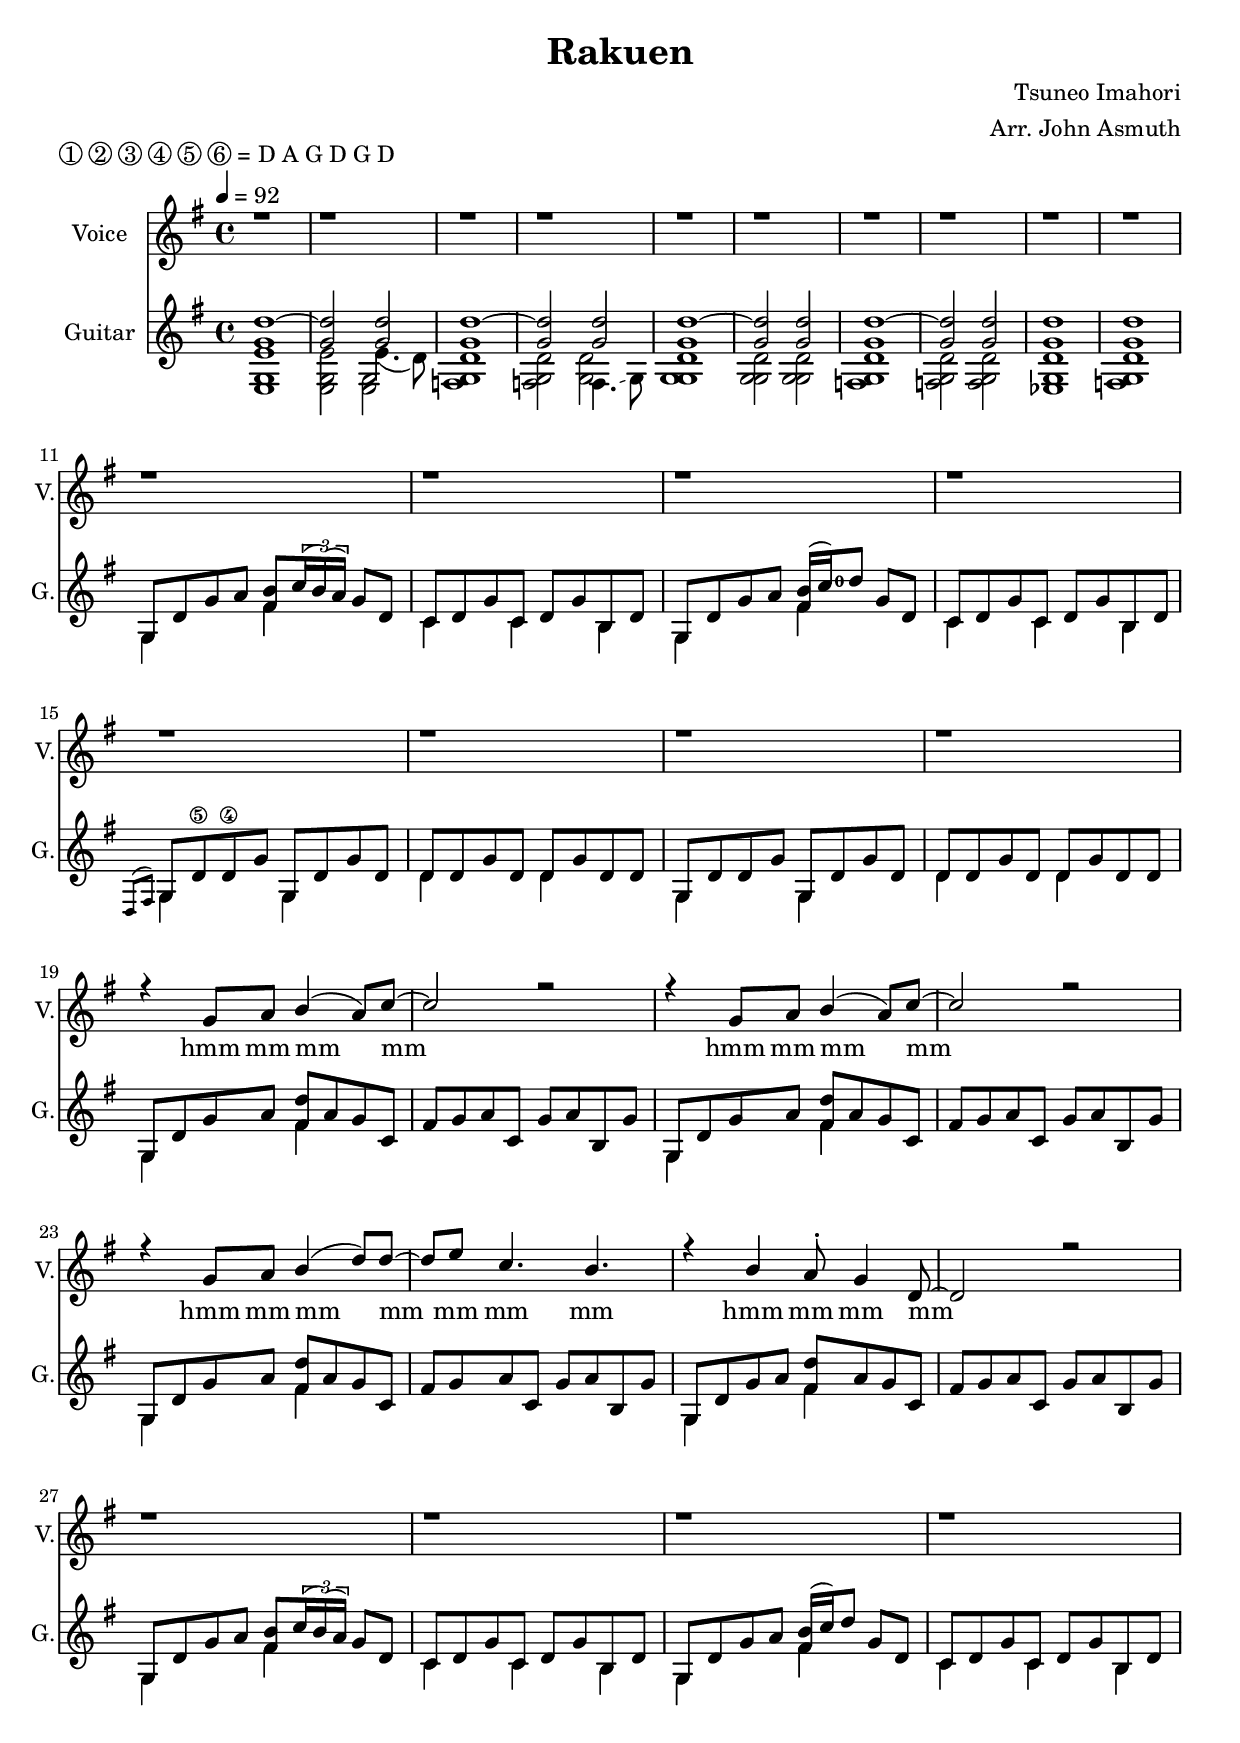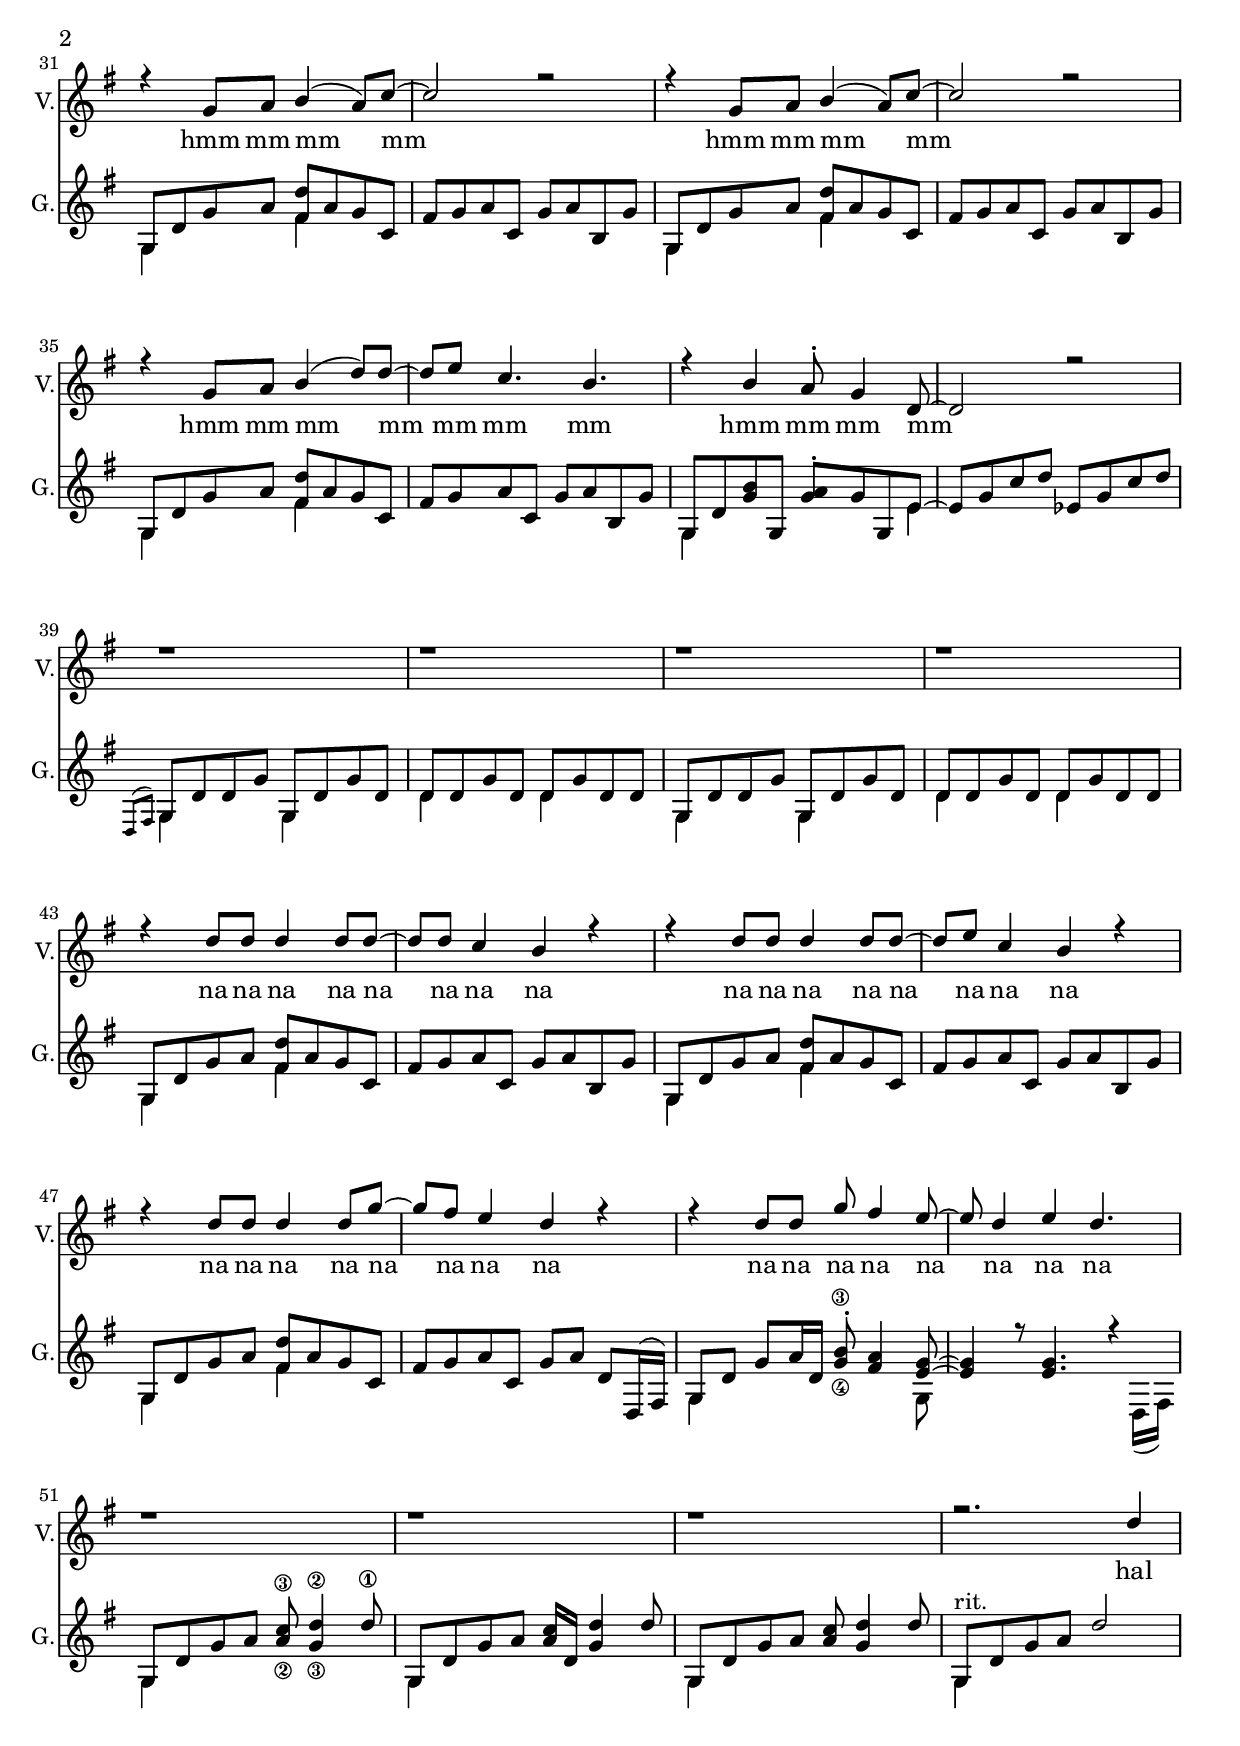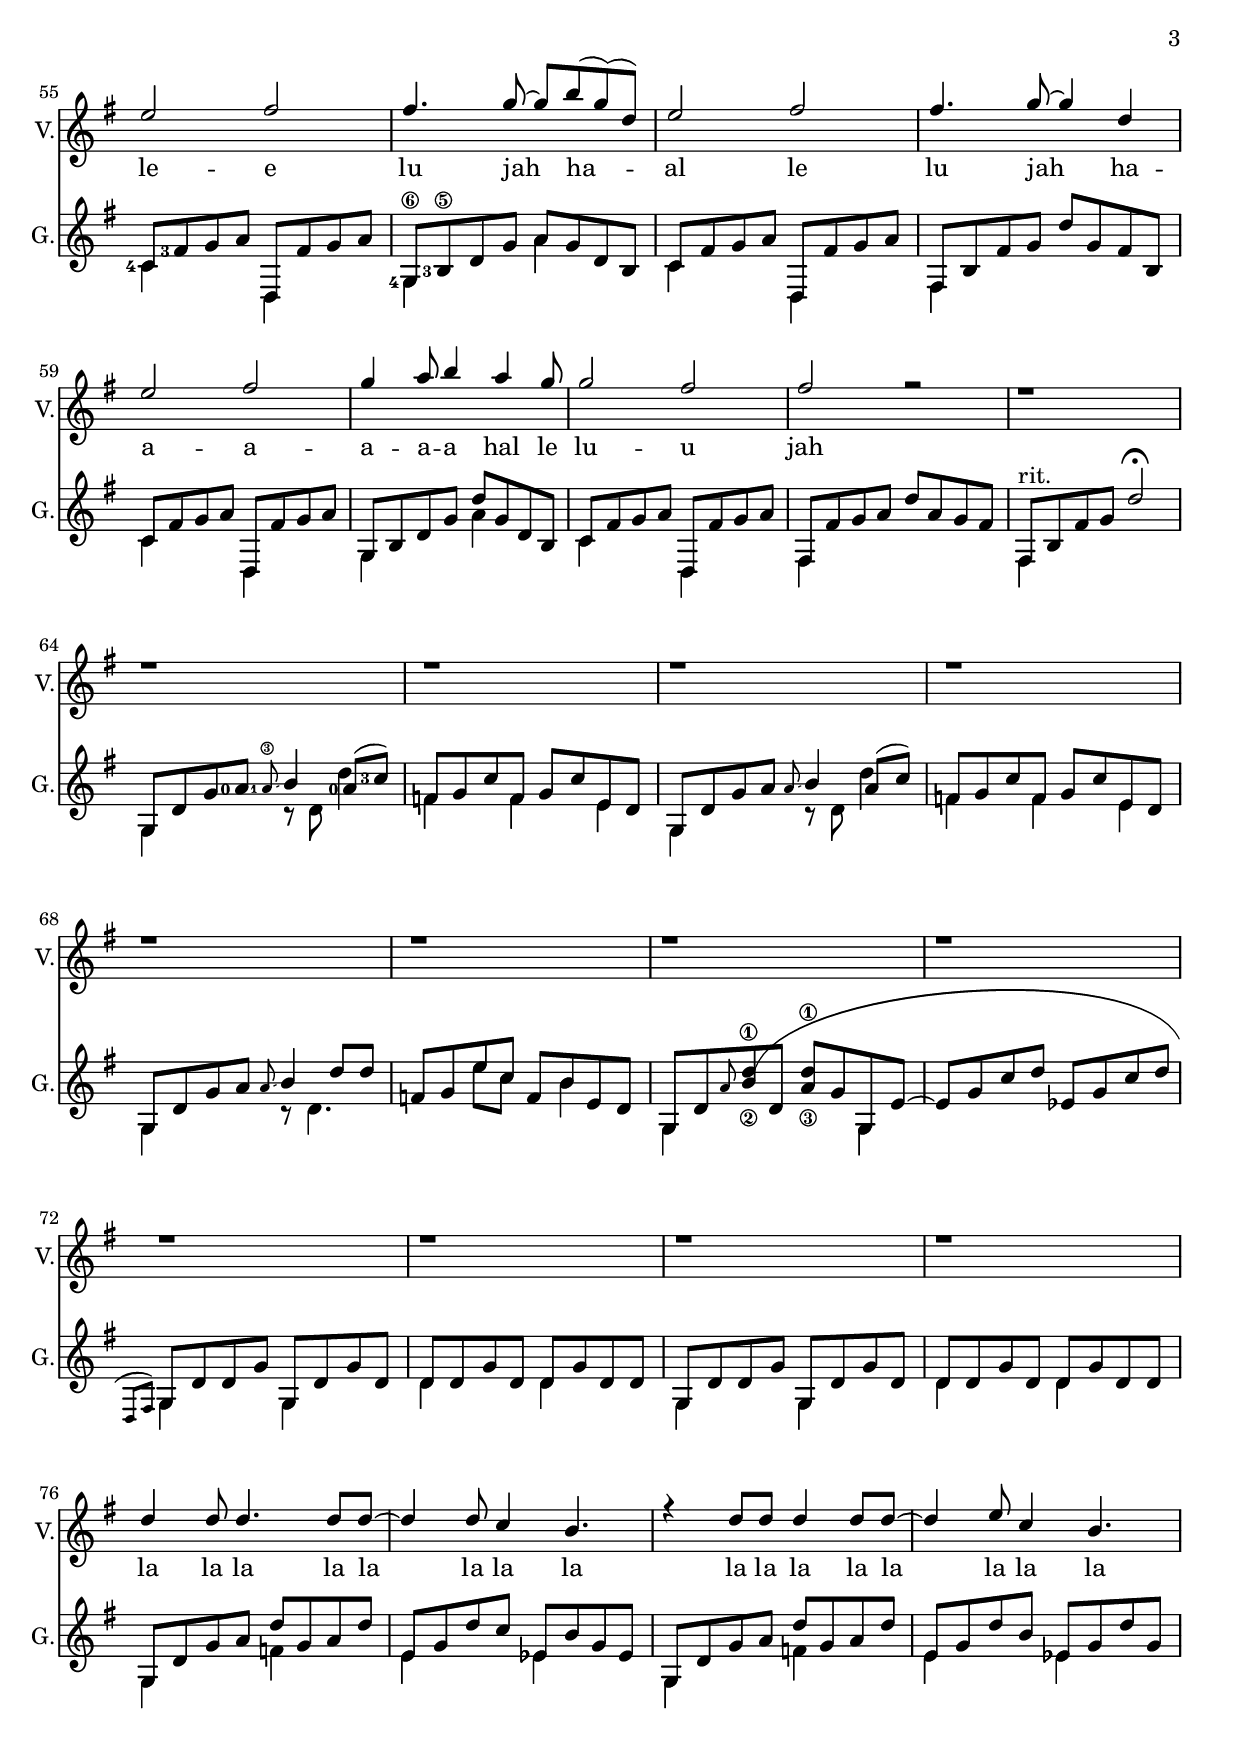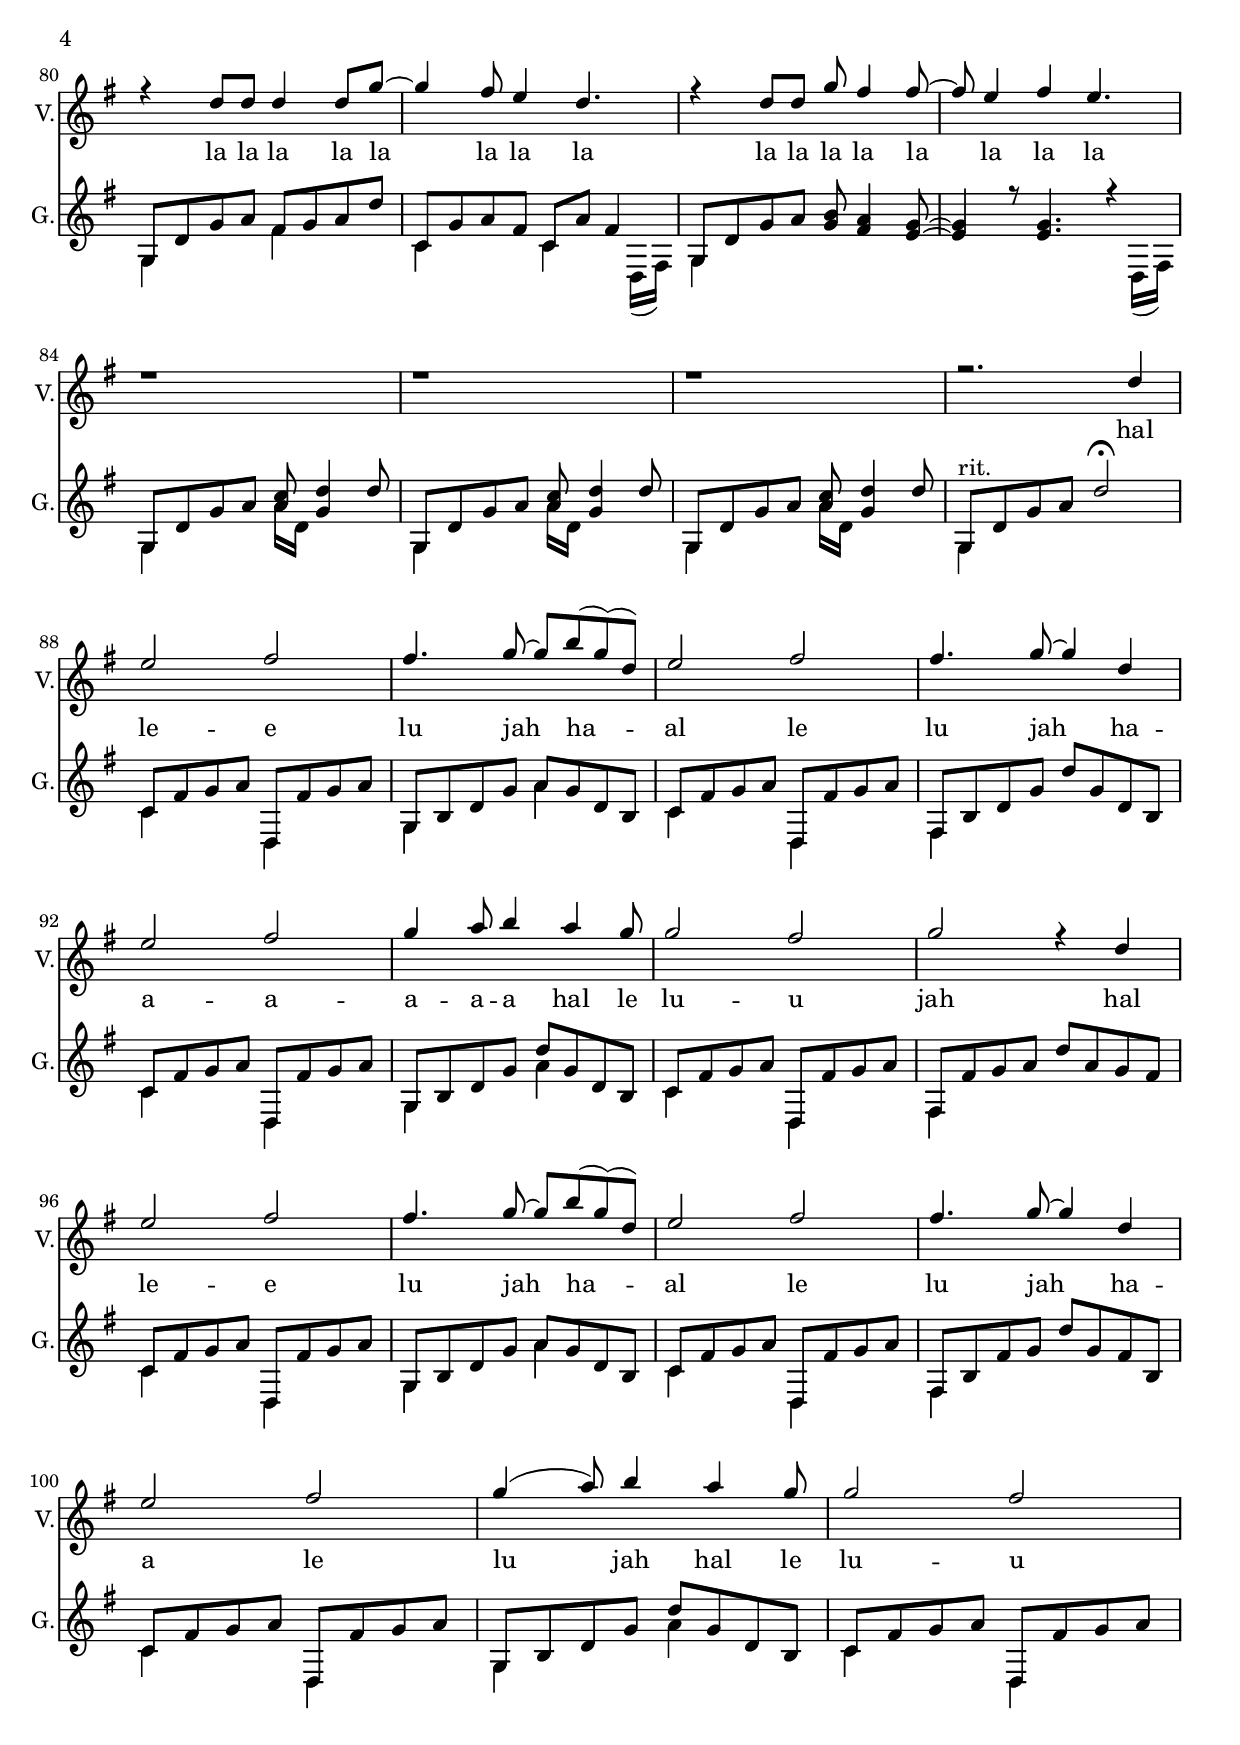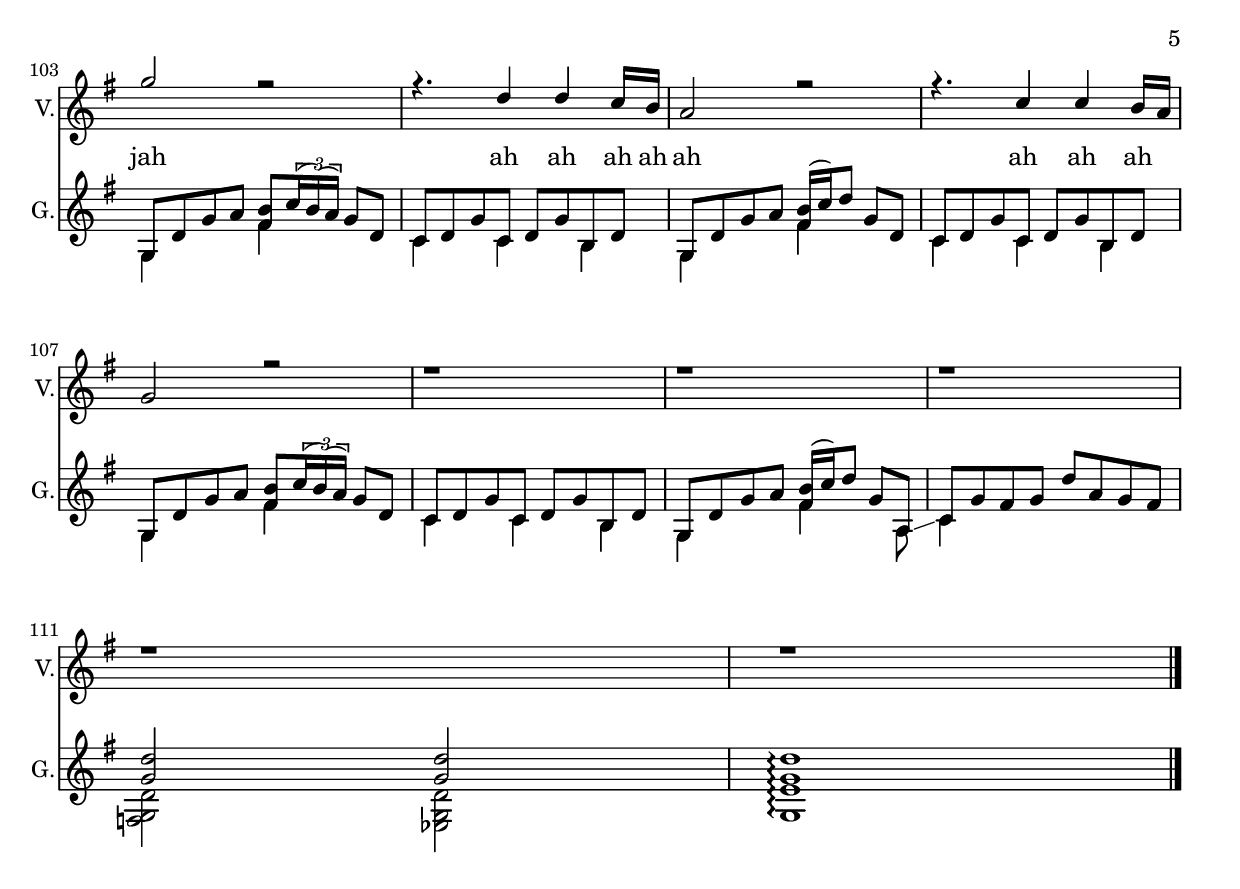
\version "2.18.2"
\header {
  title = "Rakuen"
  composer = "Tsuneo Imahori"
  arranger = "Arr. John Asmuth"
  piece = \markup { \line { \circle 1 \circle 2 \circle 3 \circle 4 \circle 5 \circle 6 "= D A G D G D" } }
  
}

\include "bbarred.ly"
#(define RH rightHandFinger)

\score {
<<

\new Staff \with {
  instrumentName = #"Voice"
  shortInstrumentName = #"V."

} {
  \tempo 4 = 92
  \key g \major
  \new Voice = "song" { \voiceOne
    r1 | r1 | r1 | r1 | r1 |
    r1 | r1 | r1 | r1 | r1 |
    
    r1 | r1 | r1 | r1 |
    r1 | r1 | r1 | r1 |
    
    r4 g'8 a' b'4 (a'8) c''8~ | c''2 r |
    r4 g'8 a' b'4 (a'8) c''8~ | c''2 r |
    r4 g'8 a' b'4 (d''8) d''8~ d''8 e''8 c''4. b' |
    r4 b'4 a'8\staccato g'4 d'8~ d'2 r2  |
    
    r1 | r1 | r1 | r1 |
    
    r4 g'8 a' b'4 (a'8) c''8~ | c''2 r |
    r4 g'8 a' b'4 (a'8) c''8~ | c''2 r |
    r4 g'8 a' b'4 (d''8) d''8~ d''8 e''8 c''4. b' |
    r4 b'4 a'8\staccato g'4 d'8~ d'2 r2  |
    
    r1 | r1 | r1 | r1 |
    
    r4 d''8 d'' d''4 d''8 d''8~ d''8 d'' c''4 b' r |
    r4 d''8 d'' d''4 d''8 d''8~ d''8 e'' c''4 b' r |
    r4 d''8 d'' d''4 d''8 g''8~ g''8 fis'' e''4 d'' r |
    r4 d''8 d'' g''8 fis''4 e''8~ e''8 d''4 e'' d''4. |
    
    r1 | r1 | r1 | r2. d''4 |
    e''2 fis'' | fis''4. g''8~ g'' b'' (g'') (d'') |
    e''2 fis'' | fis''4. g''8~ g''4 d'' |
    e''2 fis'' | g''4 a''8 b''4 a''4 g''8 |
    g''2 fis'' | fis'' r |
    r1 |
    
    r1 | r1 | r1| r1 |
    r1 | r1 | r1| r1 |
    r1 | r1 | r1| r1 |
    
    d''4 d''8 d''4. d''8 d''~ | d''4 d''8 c''4 b'4. |
    r4 d''8 d'' d''4 d''8 d''8~ | d''4 e''8 c''4 b'4. |
    r4 d''8 d'' d''4 d''8 g''8~ | g''4 fis''8 e''4 d''4. |
    r4 d''8 d'' g'' fis''4 fis''8~ | fis''8 e''4 fis'' e''4. |
    
    r1 | r1 | r1 | r2. d''4 |
    e''2 fis'' | fis''4. g''8~ g'' b'' (g'') (d'') |
    e''2 fis'' | fis''4. g''8~ g''4 d'' |
    e''2 fis'' | g''4 a''8 b''4 a''4 g''8 |
    g''2 fis'' | g'' r4 d''4 |
    e''2 fis'' | fis''4. g''8~ g'' b'' (g'') (d'') |
    e''2 fis'' | fis''4. g''8~ g''4 d'' |
    e''2 fis'' | g''4 (a''8) b''4 a''4 g''8 |
    g''2 fis'' | g'' r |
    
    r4. d''4 d''4 c''16 b' | a'2 r |
    r4. c''4 c''4 b'16 a' | g'2 r |
    
    r1 | r1 | r1 | r1 | r1 |
    
    \bar "|."
  }
}

\new Lyrics \with { alignAboveContext = "staff" } {
  \lyricsto "song" {
    hmm mm mm mm
    hmm mm mm mm
    hmm mm mm mm mm mm mm
    hmm mm mm mm
    
    hmm mm mm mm
    hmm mm mm mm
    hmm mm mm mm mm mm mm
    hmm mm mm mm
    
    na na na na na na na na
    na na na na na na na na
    na na na na na na na na
    na na na na na na na na
    
    hal le -- e lu jah ha -- al le lu jah
    ha -- a -- a -- a -- a -- a hal le lu -- u jah
    
    la la la la la la la la
    la la la la la la la la
    la la la la la la la la
    la la la la la la la la
    
    hal le -- e lu jah ha -- al le lu jah
    ha -- a -- a -- a -- a -- a hal le lu -- u jah
    hal le -- e lu jah ha -- al le lu jah
    ha -- a le lu jah hal le lu -- u jah
    
    ah ah ah ah
    ah ah ah ah
  }
}

\new Staff \with {
  instrumentName = #"Guitar"
  shortInstrumentName = #"G."
} {
  {
    \time 4/4
    \clef "treble"
   
    <<
      \new Voice { \voiceOne
        \set fingeringOrientations = #'(left)
        
        \key g \major
        
        <d''~ g' >1 | <d'' g' >2 <d'' g' >2 |
        <d''~ g' >1 | <d'' g' >2 <d'' g' >2 | 
        <d''~ g' >1 |  <d'' g'>2 <d'' g' >2 |
        <d''~ g' >1 |  <d'' g'>2 <d'' g' >2 |
        <d'' g' >1 |  <d'' g'>1 |
        \break
        
        g8 d' g' a' <b' fis'>8 \tuplet 3/2 { c''16 (b') (a') } g'8 d' | c'8 d' g' c' d' g' b d' |
        g8 d' g' a' <b' fis'>16 (c'') <d''-0>8 g'8 d' | c'8 d' g' c' d' g' b d' |
        \break
        \grace { d (fis) } g8 d'\5 d'\4 g' g8 d' g' d' | d'8 d' g' d' d' g' d' d' |
        g8 d' d' g' g8 d' g' d' | d'8 d' g' d' d' g' d' d' |
        \break
        
        g8 d' g' a' <d'' fis'> a' g' c' | fis' g' a' c' g' a' b g' |
        g8 d' g' a' <d'' fis'> a' g' c' | fis' g' a' c' g' a' b g' |
        \break
        g8 d' g' a' <d'' fis'> a' g' c' | fis' g' a' c' g' a' b g' |
        g8 d' g' a' <d'' fis'> a' g' c' | fis' g' a' c' g' a' b g' |
        \break
        
        g8 d' g' a' <b' fis'> \tuplet 3/2 { c''16 (b') (a') } g'8 d' | c' d' g' c' d' g' b d' |
        g8 d' g' a' <b' fis'>16 (c''16) d''8 g'8 d' | c' d' g' c' d' g' b d' |
        \break
        
        g8 d' g' a' <d'' fis'> a' g' c' | fis' g' a' c' g' a' b g' |
        g8 d' g' a' <d'' fis'> a' g' c' | fis' g' a' c' g' a' b g' |
        \break
        g8 d' g' a' <d'' fis'> a' g' c' | fis' g' a' c' g' a' b g' |
        g8 d' <b' g'> g <a' g'>\staccato g' g e'~ | e' g' c'' d'' ees' g' c'' d'' |
        \break
        
        \grace { d (fis) } g8 d' d' g' g8 d' g' d' | d'8 d' g' d' d' g' d' d' |
        g8 d' d' g' g8 d' g' d' | d'8 d' g' d' d' g' d' d' |
        \break
        
        g8 d' g' a' <d'' fis'> a' g' c' | fis' g' a' c' g' a' b g' |
        g8 d' g' a' <d'' fis'> a' g' c' | fis' g' a' c' g' a' b g' |
        \break
        g8 d' g' a' <d'' fis'> a' g' c' | fis' g' a' c' g' a' d' d16 (fis) |
        g8 d' g' a'16 d'16 <b'\3 g'\4>8 \staccato <a' fis'>4 <g' e'>8~ | <g' e'>4 r8 <g' e'>4. r4 |
        \break
        
        g8 d' g' a' <c''\3 a'\2> <d''\2 g'\3>4 d''8\1 | g8 d' g' a' <c'' a'>16 d' <d'' g'>4 d''8 |
        g8 d' g' a' <c'' a'> <d'' g'>4 d''8 | g8-\markup { "rit." } d' g' a' d''2 |
        
        \break
        
        <c'-4>8 <fis'-3> g' a' d fis' g' a' | <g-4> <b-3\5> d' g' a' g' d' b | 
        c'8 fis' g' a' d fis' g' a' | fis b fis' g' d'' g' fis' b | 
        c'8 fis' g' a' d fis' g' a' | g b d' g' d'' g' d' b | 
        c'8 fis' g' a' d fis' g' a' | fis fis' g' a' d'' a' g' fis' | 
        fis-\markup { "rit." } b fis' g' d''2 \fermata |
        \break
        
        g8 d' g' <a'-0> \grace <a'-1\3> \glissando b'4 <a'-0>8 (<c''-3>) |  f'8 g' c'' f' g' c'' e' d' |
        g8 d' g' a' \grace a' \glissando b'4 a'8 (c'') |  f'8 g' c'' f' g' c'' e' d' |
        \break
        g8 d' g' a' \grace a' \glissando b'4 d''8 d''8 | f'8 g' e'' c'' f' b' e' d' |
        g8 d' \grace a' <d''\1 (b')\2> d' <d''\1 a'\3> g' g e'~ | e' g' c'' d'' ees' g' c'' d'' |
        \break
        
        \grace { d (fis) }  g8 d' d' g' g8 d' g' d' | d'8 d' g' d' d' g' d' d' |
        g8 d' d' g' g8 d' g' d' | d'8 d' g' d' d' g' d' d' |
        \break
        
        g8 d' g' a' d'' g' a' d'' | e' g' d'' c'' es' b' g' es' |
        g8 d' g' a' d'' g' a' d'' | e' g' d'' b' es' g' d'' g' |
        \break
        g8 d' g' a' fis' g' a' d'' c' g' a' fis' c' a' fis'4 |
        g8 d' g' a' <b' g'> <a' fis'>4 <g' e'>8~ | <g' e'>4 r8 <g' e'>4. r4 |
        \break
        
        g8 d' g' a' <c'' a'>8 <d'' g'>4 d''8 | g8 d' g' a' <c'' a'>8 <d'' g'>4 d''8 |
        g8 d' g' a' <c'' a'>8 <d'' g'>4 d''8 | g8-\markup { "rit." } d' g' a' d''2 \fermata |
        \break
        
        c'8 fis' g' a' d fis' g' a' | g b d' g' a' g' d' b | 
        c'8 fis' g' a' d fis' g' a' | fis b d' g' d'' g' d' b |
        \break
        c'8 fis' g' a' d fis' g' a' | g b d' g' d'' g' d' b | 
        c'8 fis' g' a' d fis' g' a' | fis fis' g' a' d'' a' g' fis' |
        \break
        c'8 fis' g' a' d fis' g' a' | g b d' g' a' g' d' b | 
        c'8 fis' g' a' d fis' g' a' | fis b fis' g' d'' g' fis' b | 
        \break
        c'8 fis' g' a' d fis' g' a' | g b d' g' d'' g' d' b | 
        c'8 fis' g' a' d fis' g' a' |
        \break
        
        g8 d' g' a' <b' fis'>8 \tuplet 3/2 { c''16 (b') (a') } g'8 d' | c'8 d' g' c' d' g' b d' |
        g8 d' g' a' <b' fis'>16 (c'') d''8 g'8 d' | c'8 d' g' c' d' g' b d' |
        \break
        g8 d' g' a' <b' fis'>8 \tuplet 3/2 { c''16 (b') (a') } g'8 d' | c'8 d' g' c' d' g' b d' |
        g8 d' g' a' <b' fis'>16 (c'') d''8 g'8 a \glissando | c'8 g' fis' g' d'' a' g' fis' |
        
        \break
        
        <d'' g'>2 <d'' g'>2 | <d'' g' g e'>1 \arpeggio |
        
      }
      \new Voice { \voiceFour
        \set fingeringOrientations = #'(left)
        
        \key g \major
        
        <e' g e>1 | <e' g e>2 <g e>2 |
        <d' g f>1 | < d' g f>2 < d' g>2 | 
        < d' g g>1 |  < d' g g>2 < d' g g>2 |
        < d' g f>1 |  < d' g f>2 < d' g f>2 |
        < d' g ees>1 |  < d' g f>1 |
        
        g4 s fis' s | c'4 s8 c'4 s8 b4 |
        g4 s fis' s | c'4 s8 c'4 s8 b4 |
        g4 s g s | d'4 s d' s | 
        g4 s g s | d'4 s d' s | 
        
        g4 s fis' s | s1 |
        g4 s fis' s | s1 |
        g4 s fis' s | s1 |
        g4 s fis' s | s1 |
        
        g4 s fis' s | c'4 s8 c'4 s8 b4 |
        g4 s fis' s | c'4 s8 c'4 s8 b4 |
        
        g4 s fis' s | s1 |
        g4 s fis' s | s1 |
        g4 s fis' s | s1 |
        g4 s2 s8 e'4 s8 s2. |
        
        g4 s g s | d'4 s d' s | 
        g4 s g s | d'4 s d' s | 
        
        g4 s fis' s | s1 |
        g4 s fis' s | s1 |
        g4 s fis' s | s1 |
        g4 s2 s8 g8 | s2. s8  d16 (fis) |
        
        g4 s2. | g4 s2. | 
        g4 s2. | g4 s2. |
        
        c'4 s d s | g\6 s a' s |
        c' s d s | fis s2. |
        c'4 s d s | g s a' s |
        c' s d s | fis s2. |
        fis4 s2. |
        
        g4 s4 r8 d'8 d''4 | f'4 s8 f'4 s8 e'4 |
        g4 s4 r8 d'8 d''4 | f'4 s8 f'4 s8 e'4 |
        g4 s4 r8 d'4. | s4 e''8 c'' s8 b'4 s8 |
        g4 s2 g4 | s1 |
        
        g4 s g s | d'4 s d' s | 
        g4 s g s | d'4 s d' s | 
        
        g4 s f' s | e' s ees' s |
        g4 s f' s | e' s ees' s |
        g4 s fis' s | c' s c' s8  d16 (fis) |
        g4 s2. | s2 s4.  d16 (fis) |
        
        g4 s a'16[ d'] s4. | g4 s a'16[ d'] s4. |
        g4 s a'16[ d'] s4. | g4 s2. |
        
        c'4 s d s | g s a' s |
        c' s d s | fis s2. |
        c'4 s d s | g s a' s |
        c' s d s | fis s2. |
        c'4 s d s | g s a' s |
        c' s d s | fis s2. |
        c'4 s d s | g s a' s |
        c' s d s |
        
        g4 s fis' s | c'4 s8 c'4 s8 b4 |
        g4 s fis' s | c'4 s8 c'4 s8 b4 |
        g4 s fis' s | c'4 s8 c'4 s8 b4 |
        g4 s fis' s8 a8 | c'4 s2. |
        
        <d' g f>2 <d' g ees>2 |
      }
      \new Voice { \voiceTwo
        \set fingeringOrientations = #'(left)
        
        \key g \major
        
        s1 | s2 <e'>4. (<d'>8) |
        s1 | s2 <f>4. \glissando <g>8 |
        s1 | s1 | s1 | s1 | s1 | s1 |
        
        
      }
    >>
    
  }
}
>>

}